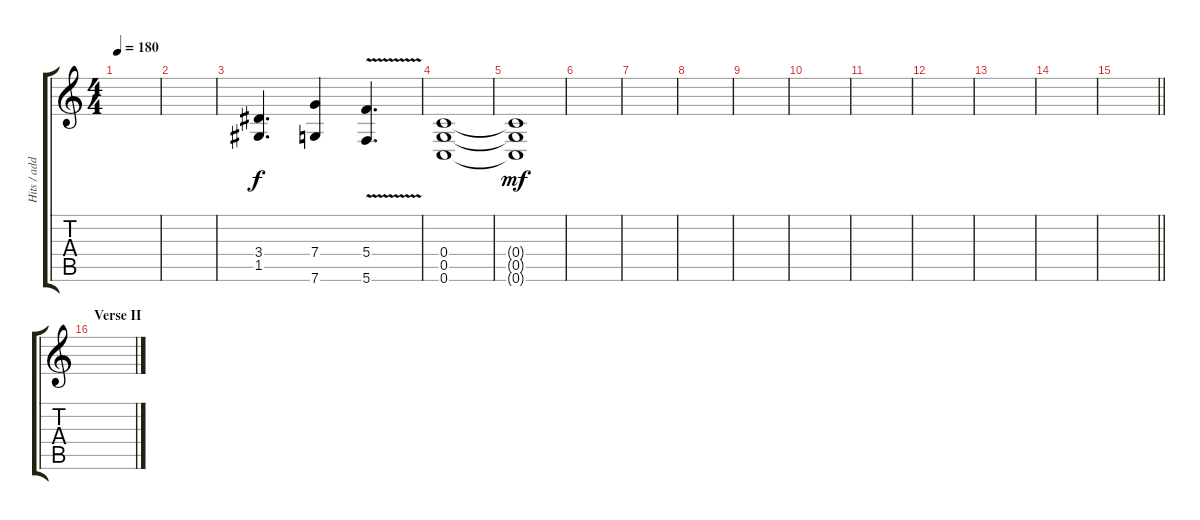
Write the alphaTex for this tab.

\track ("Hits / adds" "Hits / add") {instrument distortionguitar}
\staff {score tabs}
\tuning (D4 A3 F3 C3 G2 C2) {hide}
\ts (4 4)
\tempo 180
\clef g2
\ks c
|
|
(3.4 1.5).4{d dy f instrument distortionguitar} (7.4 7.6).4 (5.4{v} 5.6).4{d} |
(0.4 0.5 0.6).1 |
(0.4{t} 0.5{t} 0.6{t}).1{dy mf} |
|
|
|
|
|
|
|
|
|
\barLineRight lightlight
|
\section ("" "Verse II")
